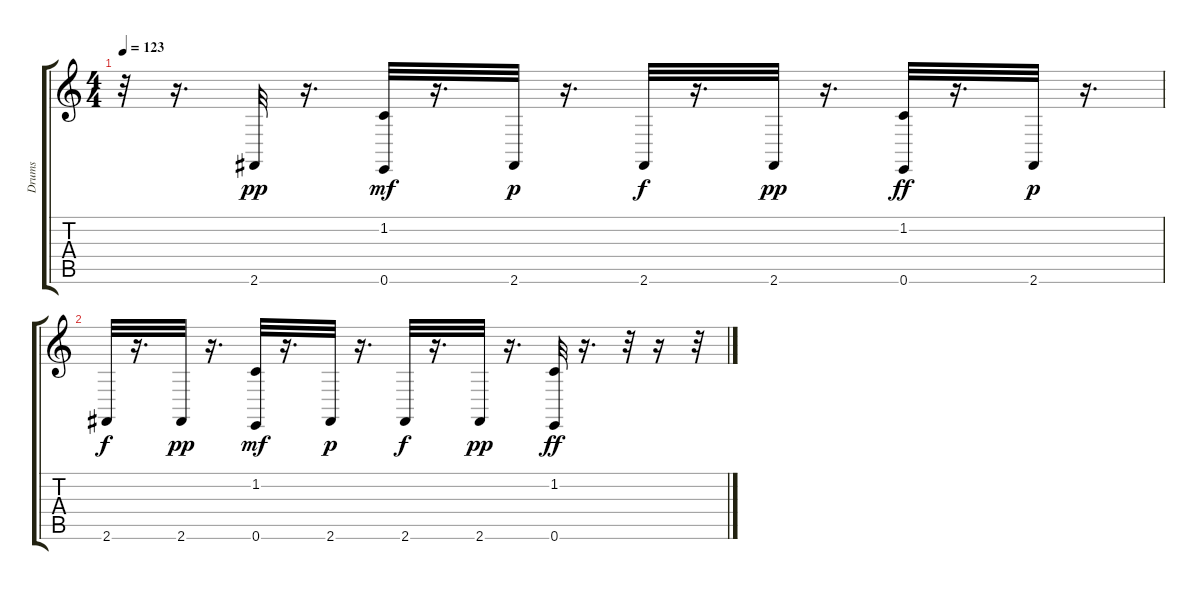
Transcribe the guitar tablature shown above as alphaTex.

\track ("Drums" "Drums") {instrument synthdrum}
\staff {score tabs}
\tuning (E4 B3 G3 D3 A2 E2) {hide}
\ts (4 4)
\tempo 123
\clef g2
\ks c
r.32{dy p} r.16{d} 2.6.32{dy pp} r.16{d} (1.2 0.6).32{dy mf} r.16{d} 2.6.32{dy p} r.16{d} 2.6.32{dy f} r.16{d} 2.6.32{dy pp} r.16{d} (1.2 0.6).32{dy ff} r.16{d} 2.6.32{dy p} r.16{d} |
2.6.32{dy f} r.16{d} 2.6.32{dy pp} r.16{d} (1.2 0.6).32{dy mf} r.16{d} 2.6.32{dy p} r.16{d} 2.6.32{dy f} r.16{d} 2.6.32{dy pp} r.16{d} (1.2 0.6).32{dy ff} r.16{d} r.32 r.16 r.32
